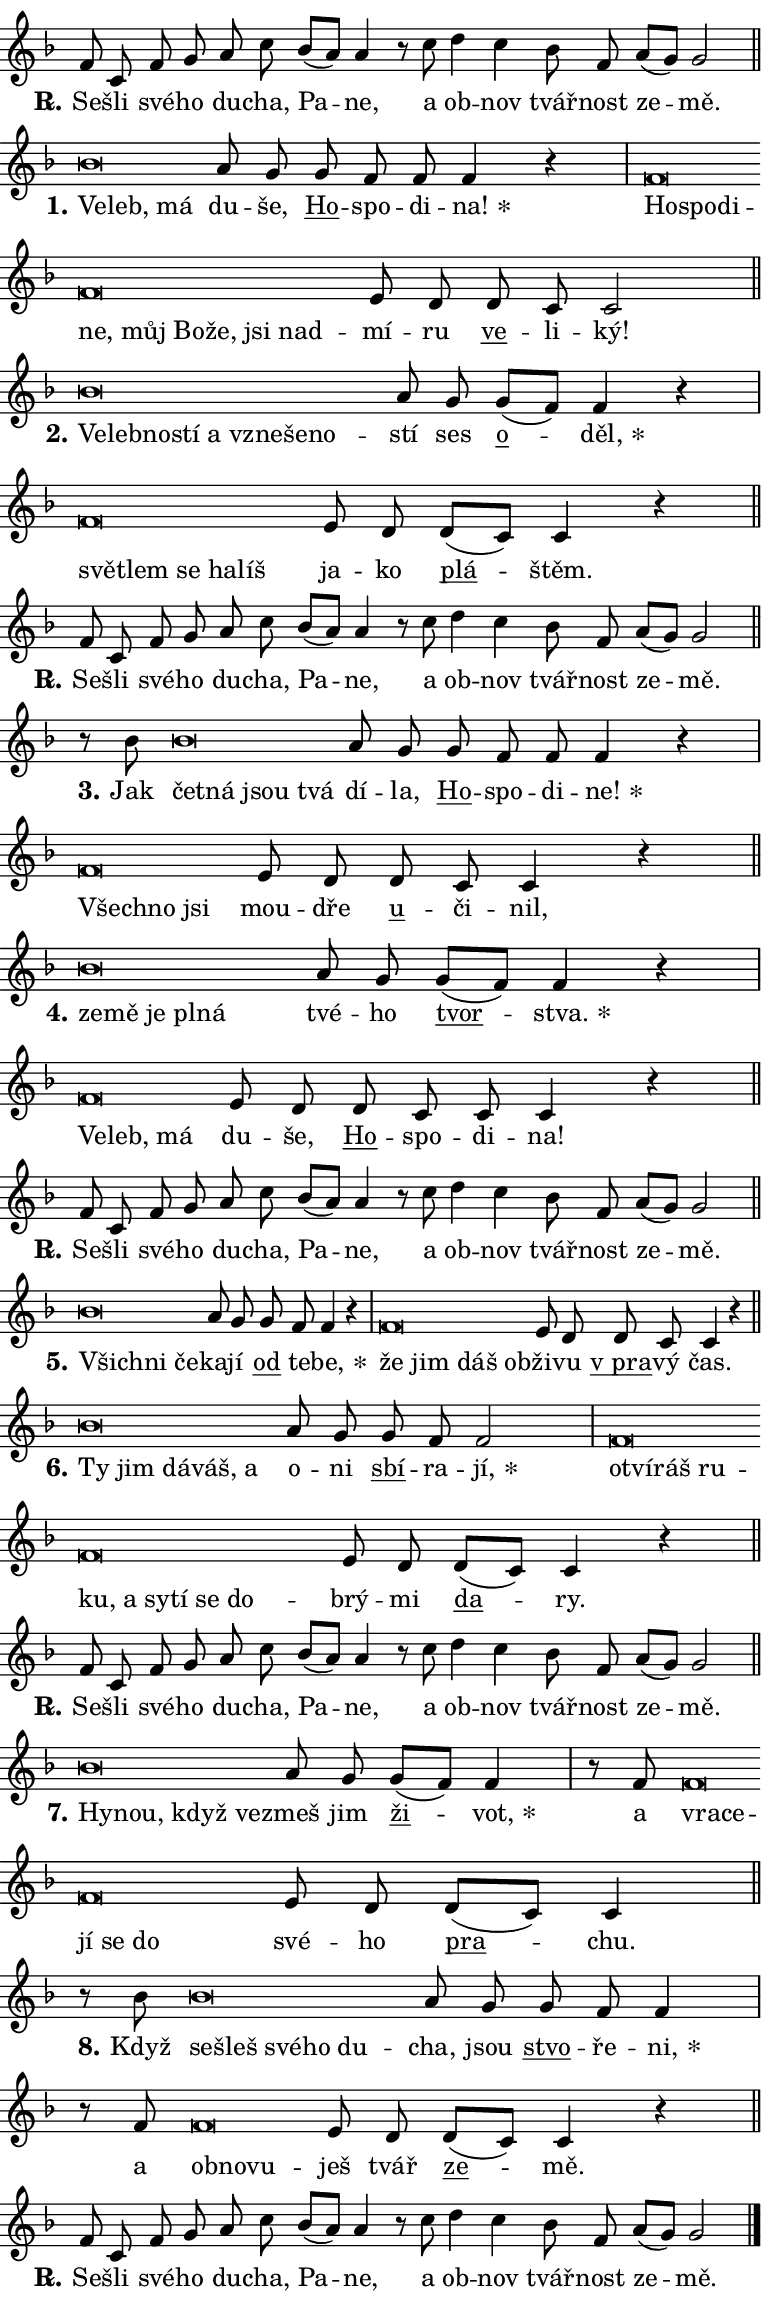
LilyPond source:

\version "2.24.0"
\header { tagline = "" }
\paper {
  indent = 0\cm
  top-margin = 0\cm
  right-margin = 0.13\cm % to fit lyric hyphens
  bottom-margin = 0\cm
  left-margin = 0\cm
  paper-width = 13\cm
  page-breaking = #ly:one-page-breaking
  system-system-spacing.basic-distance = #11
  score-system-spacing.basic-distance = #11
  ragged-last = ##f
}


%% Author: Thomas Morley
%% https://lists.gnu.org/archive/html/lilypond-user/2020-05/msg00002.html
#(define (line-position grob)
"Returns position of @var[grob} in current system:
   @code{'start}, if at first time-step
   @code{'end}, if at last time-step
   @code{'middle} otherwise
"
  (let* ((col (ly:item-get-column grob))
         (ln (ly:grob-object col 'left-neighbor))
         (rn (ly:grob-object col 'right-neighbor))
         (col-to-check-left (if (ly:grob? ln) ln col))
         (col-to-check-right (if (ly:grob? rn) rn col))
         (break-dir-left
           (and
             (ly:grob-property col-to-check-left 'non-musical #f)
             (ly:item-break-dir col-to-check-left)))
         (break-dir-right
           (and
             (ly:grob-property col-to-check-right 'non-musical #f)
             (ly:item-break-dir col-to-check-right))))
        (cond ((eqv? 1 break-dir-left) 'start)
              ((eqv? -1 break-dir-right) 'end)
              (else 'middle))))

#(define (tranparent-at-line-position vctor)
  (lambda (grob)
  "Relying on @code{line-position} select the relevant enry from @var{vctor}.
Used to determine transparency,"
    (case (line-position grob)
      ((end) (not (vector-ref vctor 0)))
      ((middle) (not (vector-ref vctor 1)))
      ((start) (not (vector-ref vctor 2))))))

noteHeadBreakVisibility =
#(define-music-function (break-visibility)(vector?)
"Makes @code{NoteHead}s transparent relying on @var{break-visibility}"
#{
  \override NoteHead.transparent =
    #(tranparent-at-line-position break-visibility)
#})

#(define delete-ledgers-for-transparent-note-heads
  (lambda (grob)
    "Reads whether a @code{NoteHead} is transparent.
If so this @code{NoteHead} is removed from @code{'note-heads} from
@var{grob}, which is supposed to be @code{LedgerLineSpanner}.
As a result ledgers are not printed for this @code{NoteHead}"
    (let* ((nhds-array (ly:grob-object grob 'note-heads))
           (nhds-list
             (if (ly:grob-array? nhds-array)
                 (ly:grob-array->list nhds-array)
                 '()))
           ;; Relies on the transparent-property being done before
           ;; Staff.LedgerLineSpanner.after-line-breaking is executed.
           ;; This is fragile ...
           (to-keep
             (remove
               (lambda (nhd)
                 (ly:grob-property nhd 'transparent #f))
               nhds-list)))
      ;; TODO find a better method to iterate over grob-arrays, similiar
      ;; to filter/remove etc for lists
      ;; For now rebuilt from scratch
      (set! (ly:grob-object grob 'note-heads)  '())
      (for-each
        (lambda (nhd)
          (ly:pointer-group-interface::add-grob grob 'note-heads nhd))
        to-keep))))

squashNotes = {
  \override NoteHead.X-extent = #'(-0.2 . 0.2)
  \override NoteHead.Y-extent = #'(-0.75 . 0)
  \override NoteHead.stencil =
    #(lambda (grob)
       (let ((pos (ly:grob-property grob 'staff-position)))
         (begin
           (if (< pos -7) (display "ERROR: Lower brevis then expected\n") (display ""))
           (if (<= pos -6) ly:text-interface::print ly:note-head::print))))
}
unSquashNotes = {
  \revert NoteHead.X-extent
  \revert NoteHead.Y-extent
  \revert NoteHead.stencil
}

hideNotes = \noteHeadBreakVisibility #begin-of-line-visible
unHideNotes = \noteHeadBreakVisibility #all-visible

% work-around for resetting accidentals
% https://lilypond.org/doc/v2.23/Documentation/notation/displaying-rhythms#unmetered-music
cadenzaMeasure = {
  \cadenzaOff
  \partial 1024 s1024
  \cadenzaOn
}

#(define-markup-command (accent layout props text) (markup?)
  "Underline accented syllable"
  (interpret-markup layout props
    #{\markup \override #'(offset . 4.3) \underline { #text }#}))

responsum = \markup \concat {
  "R" \hspace #-1.05 \path #0.1 #'((moveto 0 0.07) (lineto 0.9 0.8)) \hspace #0.05 "."
}

spaceSize = #0.6828661417322834 % exact space size for TeX Gyre Schola

\layout {
  \context {
    \Staff
    \remove "Time_signature_engraver"
    \override LedgerLineSpanner.after-line-breaking = #delete-ledgers-for-transparent-note-heads
  }
  \context {
    \Lyrics {
      \override LyricSpace.minimum-distance = \spaceSize
      \override LyricText.font-name = #"TeX Gyre Schola"
      \override LyricText.font-size = 1
      \override StanzaNumber.font-name = #"TeX Gyre Schola Bold"
      \override StanzaNumber.font-size = 1
    }
  }
  \context {
    \Score 
    \override NoteHead.text =
      #(lambda (grob) 
        (let ((pos (ly:grob-property grob 'staff-position)))
          #{\markup {
            \combine
              \halign #-0.55 \raise #(if (= pos -6) 0 0.5) \override #'(thickness . 2) \draw-line #'(3.2 . 0)
              \musicglyph "noteheads.sM1"
          }#}))
  }
}

% magnetic-lyrics.ily
%
%   written by
%     Jean Abou Samra <jean@abou-samra.fr>
%     Werner Lemberg <wl@gnu.org>
%
%   adapted by
%     Jiri Hon <jiri.hon@gmail.com>
%
% Version 2022-Apr-15

% https://www.mail-archive.com/lilypond-user@gnu.org/msg149350.html

#(define (Left_hyphen_pointer_engraver context)
   "Collect syllable-hyphen-syllable occurrences in lyrics and store
them in properties.  This engraver only looks to the left.  For
example, if the lyrics input is @code{foo -- bar}, it does the
following.

@itemize @bullet
@item
Set the @code{text} property of the @code{LyricHyphen} grob between
@q{foo} and @q{bar} to @code{foo}.

@item
Set the @code{left-hyphen} property of the @code{LyricText} grob with
text @q{foo} to the @code{LyricHyphen} grob between @q{foo} and
@q{bar}.
@end itemize

Use this auxiliary engraver in combination with the
@code{lyric-@/text::@/apply-@/magnetic-@/offset!} hook."
   (let ((hyphen #f)
         (text #f))
     (make-engraver
      (acknowledgers
       ((lyric-syllable-interface engraver grob source-engraver)
        (set! text grob)))
      (end-acknowledgers
       ((lyric-hyphen-interface engraver grob source-engraver)
        ;(when (not (grob::has-interface grob 'lyric-space-interface))
          (set! hyphen grob)));)
      ((stop-translation-timestep engraver)
       (when (and text hyphen)
         (ly:grob-set-object! text 'left-hyphen hyphen))
       (set! text #f)
       (set! hyphen #f)))))

#(define (lyric-text::apply-magnetic-offset! grob)
   "If the space between two syllables is less than the value in
property @code{LyricText@/.details@/.squash-threshold}, move the right
syllable to the left so that it gets concatenated with the left
syllable.

Use this function as a hook for
@code{LyricText@/.after-@/line-@/breaking} if the
@code{Left_@/hyphen_@/pointer_@/engraver} is active."
   (let ((hyphen (ly:grob-object grob 'left-hyphen #f)))
     (when hyphen
       (let ((left-text (ly:spanner-bound hyphen LEFT)))
         (when (grob::has-interface left-text 'lyric-syllable-interface)
           (let* ((common (ly:grob-common-refpoint grob left-text X))
                  (this-x-ext (ly:grob-extent grob common X))
                  (left-x-ext
                   (begin
                     ;; Trigger magnetism for left-text.
                     (ly:grob-property left-text 'after-line-breaking)
                     (ly:grob-extent left-text common X)))
                  ;; `delta` is the gap width between two syllables.
                  (delta (- (interval-start this-x-ext)
                            (interval-end left-x-ext)))
                  (details (ly:grob-property grob 'details))
                  (threshold (assoc-get 'squash-threshold details 0.2)))
             (when (< delta threshold)
               (let* (;; We have to manipulate the input text so that
                      ;; ligatures crossing syllable boundaries are not
                      ;; disabled.  For languages based on the Latin
                      ;; script this is essentially a beautification.
                      ;; However, for non-Western scripts it can be a
                      ;; necessity.
                      (lt (ly:grob-property left-text 'text))
                      (rt (ly:grob-property grob 'text))
                      (is-space (grob::has-interface hyphen 'lyric-space-interface))
                      (space (if is-space " " ""))
                      (extra-delta (if is-space spaceSize 0))
                      ;; Append new syllable.
                      (ltrt-space (if (and (string? lt) (string? rt))
                                (string-append lt space rt)
                                (make-concat-markup (list lt space rt))))
                      ;; Right-align `ltrt` to the right side.
                      (ltrt-space-markup (grob-interpret-markup
                               grob
                               (make-translate-markup
                                (cons (interval-length this-x-ext) 0)
                                (make-right-align-markup ltrt-space)))))
                 (begin
                   ;; Don't print `left-text`.
                   (ly:grob-set-property! left-text 'stencil #f)
                   ;; Set text and stencil (which holds all collected
                   ;; syllables so far) and shift it to the left.
                   (ly:grob-set-property! grob 'text ltrt-space)
                   (ly:grob-set-property! grob 'stencil ltrt-space-markup)
                   (ly:grob-translate-axis! grob (- (- delta extra-delta)) X))))))))))


#(define (lyric-hyphen::displace-bounds-first grob)
   ;; Make very sure this callback isn't triggered too early.
   (let ((left (ly:spanner-bound grob LEFT))
         (right (ly:spanner-bound grob RIGHT)))
     (ly:grob-property left 'after-line-breaking)
     (ly:grob-property right 'after-line-breaking)
     (ly:lyric-hyphen::print grob)))

squashThreshold = #0.4

\layout {
  \context {
    \Lyrics
    \consists #Left_hyphen_pointer_engraver
    \override LyricText.after-line-breaking =
      #lyric-text::apply-magnetic-offset!
    \override LyricHyphen.stencil = #lyric-hyphen::displace-bounds-first
    \override LyricText.details.squash-threshold = \squashThreshold
    \override LyricHyphen.minimum-distance = 0
    \override LyricHyphen.minimum-length = \squashThreshold
  }
}

squashText = \override LyricText.details.squash-threshold = 9999
unSquashText = \override LyricText.details.squash-threshold = \squashThreshold

leftText = \override LyricText.self-alignment-X = #LEFT
unLeftText = \revert LyricText.self-alignment-X

starOffset = #(lambda (grob) 
                (let ((x_offset (ly:self-alignment-interface::aligned-on-x-parent grob)))
                  (if (= x_offset 0) 0 (+ x_offset 1.2))))

star = #(define-music-function (syllable)(string?)
"Append star separator at the end of a syllable"
#{
  \once \override LyricText.X-offset = #starOffset
  \lyricmode { \markup {
    #syllable
    \override #'((font-name . "TeX Gyre Schola Bold")) \hspace #0.2 \lower #0.65 \larger "*"
  } }
#})

starAccent = #(define-music-function (syllable)(string?)
"Append star separator at the end of a syllable and make accent"
#{
  \once \override LyricText.X-offset = #starOffset
  \lyricmode { \markup {
    \accent #syllable
    \override #'((font-name . "TeX Gyre Schola Bold")) \hspace #0.2 \lower #0.65 \larger "*"
  } }
#})

breath = #(define-music-function (syllable)(string?)
"Append breathing indicator at the end of a syllable"
#{
  \lyricmode { \markup { #syllable "+" } }
#})

optionalBreath = #(define-music-function (syllable)(string?)
"Append optional breathing indicator at the end of a syllable"
#{
  \lyricmode { \markup { #syllable "(+)" } }
#})


\score {
    <<
        \new Voice = "melody" { \cadenzaOn \key f \major \relative { f'8 c f g a c \bar "" bes[( a)] a4 \bar "" r8 c d4 c \bar "" bes8 f \bar "" a[( g)] g2 \cadenzaMeasure \bar "||" \break } }
        \new Lyrics \lyricsto "melody" { \lyricmode { \set stanza = \responsum
Se -- šli své -- ho du -- cha, Pa -- ne, a ob -- nov tvář -- nost ze -- mě. } }
    >>
    \layout {}
}

\score {
    <<
        \new Voice = "melody" { \cadenzaOn \key f \major \relative { \squashNotes bes'\breve*1/16 \hideNotes \breve*1/16 \breve*1/16 \bar "" \unHideNotes \unSquashNotes a8 g \bar "" g f f f4 r \cadenzaMeasure \bar "|" \squashNotes f\breve*1/16 \hideNotes \breve*1/16 \bar "" \breve*1/16 \bar "" \breve*1/16 \bar "" \breve*1/16 \bar "" \breve*1/16 \bar "" \breve*1/16 \bar "" \breve*1/16 \breve*1/16 \bar "" \unHideNotes \unSquashNotes e8 d \bar "" d c c2 \cadenzaMeasure \bar "||" \break } }
        \new Lyrics \lyricsto "melody" { \lyricmode { \set stanza = "1."
\leftText Ve -- \squashText leb, má \unLeftText \unSquashText du -- še, \markup \accent Ho -- spo -- di -- \star na! \leftText Ho -- \squashText spo -- di -- ne, můj Bo -- že, jsi nad -- \unLeftText \unSquashText mí -- ru \markup \accent ve -- li -- ký! } }
    >>
    \layout {}
}

\score {
    <<
        \new Voice = "melody" { \cadenzaOn \key f \major \relative { \squashNotes bes'\breve*1/16 \hideNotes \breve*1/16 \bar "" \breve*1/16 \bar "" \breve*1/16 \bar "" \breve*1/16 \bar "" \breve*1/16 \bar "" \breve*1/16 \breve*1/16 \bar "" \unHideNotes \unSquashNotes a8 g \bar "" g[( f)] f4 r \cadenzaMeasure \bar "|" \squashNotes f\breve*1/16 \hideNotes \breve*1/16 \bar "" \breve*1/16 \bar "" \breve*1/16 \breve*1/16 \bar "" \unHideNotes \unSquashNotes e8 d \bar "" d[( c)] c4 r \cadenzaMeasure \bar "||" \break } }
        \new Lyrics \lyricsto "melody" { \lyricmode { \set stanza = "2."
\leftText Ve -- \squashText leb -- no -- stí a vzne -- še -- no -- \unLeftText \unSquashText stí ses \markup \accent o -- \star děl, \leftText svě -- \squashText tlem se ha -- líš \unLeftText \unSquashText ja -- ko \markup \accent plá -- štěm. } }
    >>
    \layout {}
}

\score {
    <<
        \new Voice = "melody" { \cadenzaOn \key f \major \relative { f'8 c f g a c \bar "" bes[( a)] a4 \bar "" r8 c d4 c \bar "" bes8 f \bar "" a[( g)] g2 \cadenzaMeasure \bar "||" \break } }
        \new Lyrics \lyricsto "melody" { \lyricmode { \set stanza = \responsum
Se -- šli své -- ho du -- cha, Pa -- ne, a ob -- nov tvář -- nost ze -- mě. } }
    >>
    \layout {}
}

\score {
    <<
        \new Voice = "melody" { \cadenzaOn \key f \major \relative { r8 bes'8 \squashNotes bes\breve*1/16 \hideNotes \breve*1/16 \bar "" \breve*1/16 \breve*1/16 \bar "" \unHideNotes \unSquashNotes a8 g \bar "" g f f f4 r \cadenzaMeasure \bar "|" \squashNotes f\breve*1/16 \hideNotes \breve*1/16 \breve*1/16 \bar "" \unHideNotes \unSquashNotes e8 d \bar "" d c c4 r \cadenzaMeasure \bar "||" \break } }
        \new Lyrics \lyricsto "melody" { \lyricmode { \set stanza = "3."
Jak \leftText čet -- \squashText ná jsou tvá \unLeftText \unSquashText dí -- la, \markup \accent Ho -- spo -- di -- \star ne! \leftText Všech -- \squashText no jsi \unLeftText \unSquashText mou -- dře \markup \accent u -- či -- nil, } }
    >>
    \layout {}
}

\score {
    <<
        \new Voice = "melody" { \cadenzaOn \key f \major \relative { \squashNotes bes'\breve*1/16 \hideNotes \breve*1/16 \bar "" \breve*1/16 \bar "" \breve*1/16 \breve*1/16 \bar "" \unHideNotes \unSquashNotes a8 g \bar "" g[( f)] f4 r \cadenzaMeasure \bar "|" \squashNotes f\breve*1/16 \hideNotes \breve*1/16 \breve*1/16 \bar "" \unHideNotes \unSquashNotes e8 d \bar "" d c c c4 r \cadenzaMeasure \bar "||" \break } }
        \new Lyrics \lyricsto "melody" { \lyricmode { \set stanza = "4."
\leftText ze -- \squashText mě je pl -- ná \unLeftText \unSquashText tvé -- ho \markup \accent tvor -- \star stva. \leftText Ve -- \squashText leb, má \unLeftText \unSquashText du -- še, \markup \accent Ho -- spo -- di -- na! } }
    >>
    \layout {}
}

\score {
    <<
        \new Voice = "melody" { \cadenzaOn \key f \major \relative { f'8 c f g a c \bar "" bes[( a)] a4 \bar "" r8 c d4 c \bar "" bes8 f \bar "" a[( g)] g2 \cadenzaMeasure \bar "||" \break } }
        \new Lyrics \lyricsto "melody" { \lyricmode { \set stanza = \responsum
Se -- šli své -- ho du -- cha, Pa -- ne, a ob -- nov tvář -- nost ze -- mě. } }
    >>
    \layout {}
}

\score {
    <<
        \new Voice = "melody" { \cadenzaOn \key f \major \relative { \squashNotes bes'\breve*1/16 \hideNotes \breve*1/16 \breve*1/16 \bar "" \unHideNotes \unSquashNotes a8 g \bar "" g f f4 r \cadenzaMeasure \bar "|" \squashNotes f\breve*1/16 \hideNotes \breve*1/16 \bar "" \breve*1/16 \breve*1/16 \bar "" \unHideNotes \unSquashNotes e8 d \bar "" d c c4 r \cadenzaMeasure \bar "||" \break } }
        \new Lyrics \lyricsto "melody" { \lyricmode { \set stanza = "5."
\leftText Všich -- \squashText ni če -- \unLeftText \unSquashText ka -- jí \markup \accent od te -- \star be, \leftText že \squashText jim dáš ob -- \unLeftText \unSquashText ži -- vu \markup \accent "v pra" -- vý čas. } }
    >>
    \layout {}
}

\score {
    <<
        \new Voice = "melody" { \cadenzaOn \key f \major \relative { \squashNotes bes'\breve*1/16 \hideNotes \breve*1/16 \bar "" \breve*1/16 \bar "" \breve*1/16 \breve*1/16 \bar "" \unHideNotes \unSquashNotes a8 g \bar "" g f f2 \cadenzaMeasure \bar "|" \squashNotes f\breve*1/16 \hideNotes \breve*1/16 \bar "" \breve*1/16 \bar "" \breve*1/16 \bar "" \breve*1/16 \bar "" \breve*1/16 \bar "" \breve*1/16 \bar "" \breve*1/16 \bar "" \breve*1/16 \breve*1/16 \bar "" \unHideNotes \unSquashNotes e8 d \bar "" d[( c)] c4 r \cadenzaMeasure \bar "||" \break } }
        \new Lyrics \lyricsto "melody" { \lyricmode { \set stanza = "6."
\leftText Ty \squashText jim dá -- váš, a \unLeftText \unSquashText o -- ni \markup \accent sbí -- ra -- \star jí, \leftText o -- \squashText tví -- ráš ru -- ku, a sy -- tí se do -- \unLeftText \unSquashText brý -- mi \markup \accent da -- ry. } }
    >>
    \layout {}
}

\score {
    <<
        \new Voice = "melody" { \cadenzaOn \key f \major \relative { f'8 c f g a c \bar "" bes[( a)] a4 \bar "" r8 c d4 c \bar "" bes8 f \bar "" a[( g)] g2 \cadenzaMeasure \bar "||" \break } }
        \new Lyrics \lyricsto "melody" { \lyricmode { \set stanza = \responsum
Se -- šli své -- ho du -- cha, Pa -- ne, a ob -- nov tvář -- nost ze -- mě. } }
    >>
    \layout {}
}

\score {
    <<
        \new Voice = "melody" { \cadenzaOn \key f \major \relative { \squashNotes bes'\breve*1/16 \hideNotes \breve*1/16 \bar "" \breve*1/16 \breve*1/16 \bar "" \unHideNotes \unSquashNotes a8 g \bar "" g[( f)] f4 \cadenzaMeasure \bar "|" r8 f8 \squashNotes f\breve*1/16 \hideNotes \breve*1/16 \bar "" \breve*1/16 \bar "" \breve*1/16 \breve*1/16 \bar "" \unHideNotes \unSquashNotes e8 d \bar "" d[( c)] c4 \cadenzaMeasure \bar "||" \break } }
        \new Lyrics \lyricsto "melody" { \lyricmode { \set stanza = "7."
\leftText Hy -- \squashText nou, když ve -- \unLeftText \unSquashText zmeš jim \markup \accent ži -- \star vot, a \leftText vra -- \squashText ce -- jí se do \unLeftText \unSquashText své -- ho \markup \accent pra -- chu. } }
    >>
    \layout {}
}

\score {
    <<
        \new Voice = "melody" { \cadenzaOn \key f \major \relative { r8 bes'8 \squashNotes bes\breve*1/16 \hideNotes \breve*1/16 \bar "" \breve*1/16 \bar "" \breve*1/16 \breve*1/16 \bar "" \unHideNotes \unSquashNotes a8 g \bar "" g f f4 \cadenzaMeasure \bar "|" r8 f8 \squashNotes f\breve*1/16 \hideNotes \breve*1/16 \breve*1/16 \bar "" \unHideNotes \unSquashNotes e8 d \bar "" d[( c)] c4 r \cadenzaMeasure \bar "||" \break } }
        \new Lyrics \lyricsto "melody" { \lyricmode { \set stanza = "8."
Když \leftText se -- \squashText šleš své -- ho du -- \unLeftText \unSquashText cha, jsou \markup \accent stvo -- ře -- \star ni, a \leftText ob -- \squashText no -- vu -- \unLeftText \unSquashText ješ tvář \markup \accent ze -- mě. } }
    >>
    \layout {}
}

\score {
    <<
        \new Voice = "melody" { \cadenzaOn \key f \major \relative { f'8 c f g a c \bar "" bes[( a)] a4 \bar "" r8 c d4 c \bar "" bes8 f \bar "" a[( g)] g2 \cadenzaMeasure \bar "||" \break } \bar "|." }
        \new Lyrics \lyricsto "melody" { \lyricmode { \set stanza = \responsum
Se -- šli své -- ho du -- cha, Pa -- ne, a ob -- nov tvář -- nost ze -- mě. } }
    >>
    \layout {}
}
